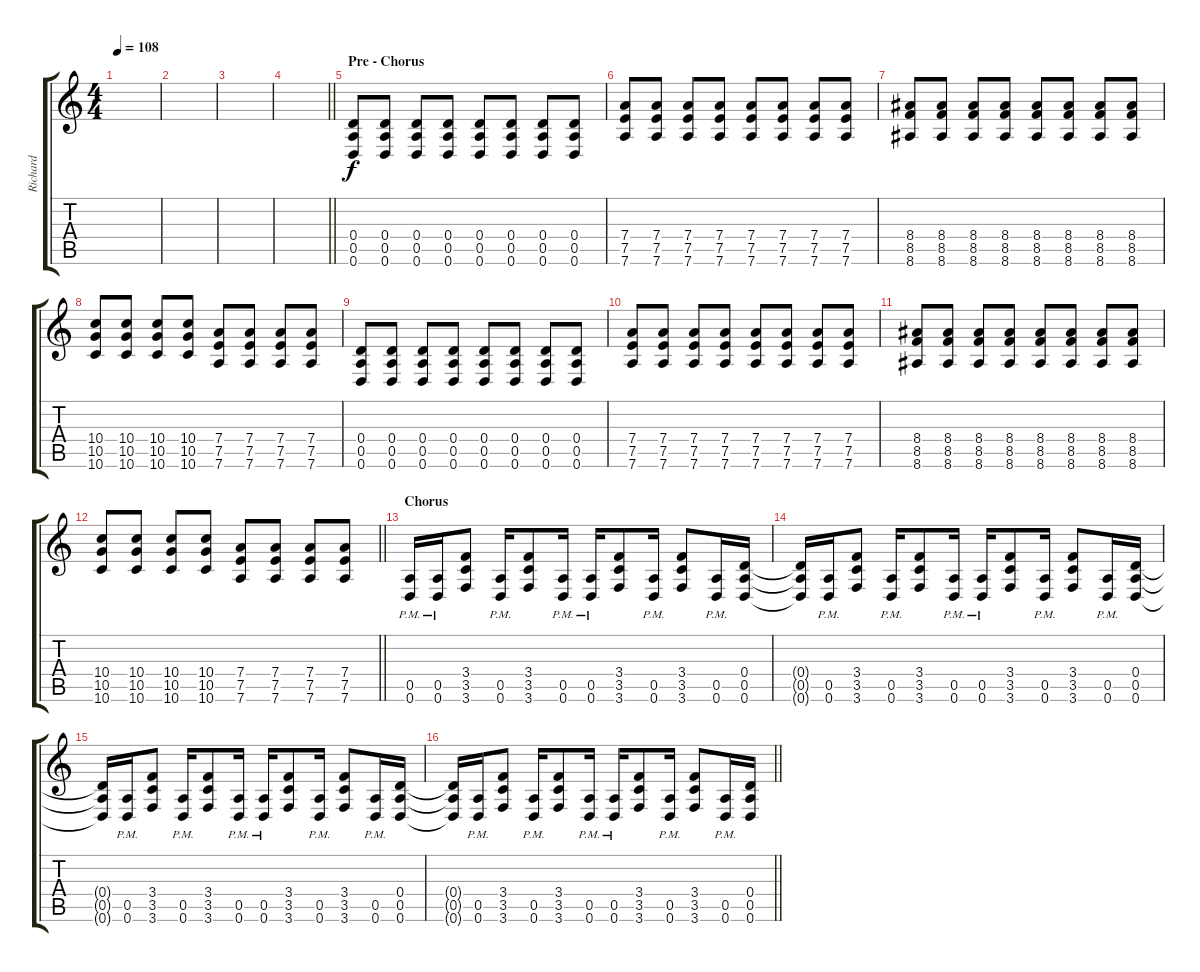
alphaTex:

\track ("Richard" "Richard") {instrument distortionguitar}
\staff {score tabs}
\tuning (E4 B3 G3 D3 A2 D2) {hide}
\ts (4 4)
\tempo 108
\clef g2
\ks c
|
|
|
\barLineRight lightlight
|
\section ("" "Pre - Chorus")
(0.4 0.5 0.6).8 (0.4 0.5 0.6).8 (0.4 0.5 0.6).8 (0.4 0.5 0.6).8 (0.4 0.5 0.6).8 (0.4 0.5 0.6).8 (0.4 0.5 0.6).8 (0.4 0.5 0.6).8 |
(7.4 7.5 7.6).8 (7.4 7.5 7.6).8 (7.4 7.5 7.6).8 (7.4 7.5 7.6).8 (7.4 7.5 7.6).8 (7.4 7.5 7.6).8 (7.4 7.5 7.6).8 (7.4 7.5 7.6).8 |
(8.4 8.5 8.6).8 (8.4 8.5 8.6).8 (8.4 8.5 8.6).8 (8.4 8.5 8.6).8 (8.4 8.5 8.6).8 (8.4 8.5 8.6).8 (8.4 8.5 8.6).8 (8.4 8.5 8.6).8 |
(10.4 10.5 10.6).8 (10.4 10.5 10.6).8 (10.4 10.5 10.6).8 (10.4 10.5 10.6).8 (7.4 7.5 7.6).8 (7.4 7.5 7.6).8 (7.4 7.5 7.6).8 (7.4 7.5 7.6).8 |
(0.4 0.5 0.6).8 (0.4 0.5 0.6).8 (0.4 0.5 0.6).8 (0.4 0.5 0.6).8 (0.4 0.5 0.6).8 (0.4 0.5 0.6).8 (0.4 0.5 0.6).8 (0.4 0.5 0.6).8 |
(7.4 7.5 7.6).8 (7.4 7.5 7.6).8 (7.4 7.5 7.6).8 (7.4 7.5 7.6).8 (7.4 7.5 7.6).8 (7.4 7.5 7.6).8 (7.4 7.5 7.6).8 (7.4 7.5 7.6).8 |
(8.4 8.5 8.6).8 (8.4 8.5 8.6).8 (8.4 8.5 8.6).8 (8.4 8.5 8.6).8 (8.4 8.5 8.6).8 (8.4 8.5 8.6).8 (8.4 8.5 8.6).8 (8.4 8.5 8.6).8 |
\barLineRight lightlight
(10.4 10.5 10.6).8 (10.4 10.5 10.6).8 (10.4 10.5 10.6).8 (10.4 10.5 10.6).8 (7.4 7.5 7.6).8 (7.4 7.5 7.6).8 (7.4 7.5 7.6).8 (7.4 7.5 7.6).8 |
\section ("" "Chorus")
(0.5{pm} 0.6{pm}).16 (0.5{pm} 0.6{pm}).16 (3.4 3.5 3.6).8 (0.5{pm} 0.6{pm}).16 (3.4 3.5 3.6).8 (0.5{pm} 0.6{pm}).16 (0.5{pm} 0.6{pm}).16 (3.4 3.5 3.6).8 (0.5{pm} 0.6{pm}).16 (3.4 3.5 3.6).8 (0.5{pm} 0.6{pm}).16 (0.4 0.5 0.6).16 |
(0.4{t} 0.5{t} 0.6{t}).16 (0.5{pm} 0.6{pm}).16 (3.4 3.5 3.6).8 (0.5{pm} 0.6{pm}).16 (3.4 3.5 3.6).8 (0.5{pm} 0.6{pm}).16 (0.5{pm} 0.6{pm}).16 (3.4 3.5 3.6).8 (0.5{pm} 0.6{pm}).16 (3.4 3.5 3.6).8 (0.5{pm} 0.6{pm}).16 (0.4 0.5 0.6).16 |
(0.4{t} 0.5{t} 0.6{t}).16 (0.5{pm} 0.6{pm}).16 (3.4 3.5 3.6).8 (0.5{pm} 0.6{pm}).16 (3.4 3.5 3.6).8 (0.5{pm} 0.6{pm}).16 (0.5{pm} 0.6{pm}).16 (3.4 3.5 3.6).8 (0.5{pm} 0.6{pm}).16 (3.4 3.5 3.6).8 (0.5{pm} 0.6{pm}).16 (0.4 0.5 0.6).16 |
\barLineRight lightlight
(0.4{t} 0.5{t} 0.6{t}).16 (0.5{pm} 0.6{pm}).16 (3.4 3.5 3.6).8 (0.5{pm} 0.6{pm}).16 (3.4 3.5 3.6).8 (0.5{pm} 0.6{pm}).16 (0.5{pm} 0.6{pm}).16 (3.4 3.5 3.6).8 (0.5{pm} 0.6{pm}).16 (3.4 3.5 3.6).8 (0.5{pm} 0.6{pm}).16 (0.4 0.5 0.6).16
